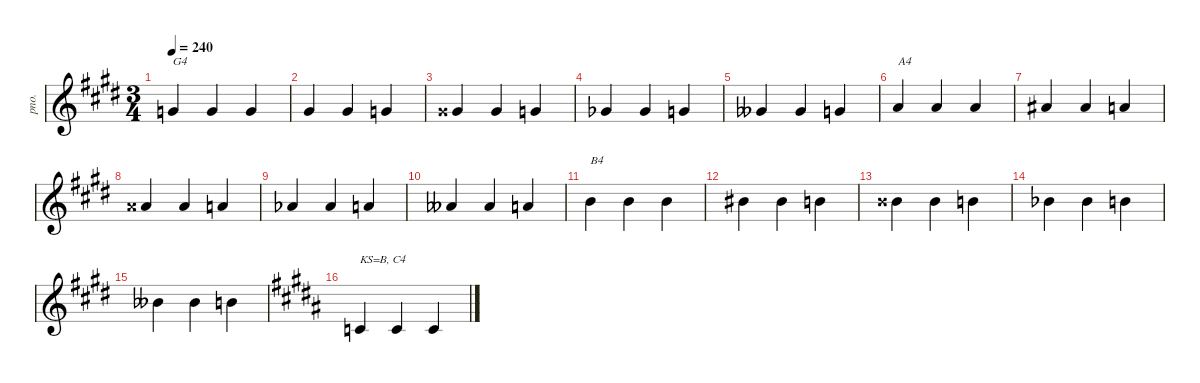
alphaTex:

\defaultSystemsLayout 4
\hideDynamics
\bracketExtendMode nobrackets
\track ("Acoustic Piano" "pno.") {instrument acousticgrandpiano}
\staff {score}
\tuning (E4 B3 G3 D3 A2 E2)
\ts (3 4)
\tempo 240
\clef g2
\ks e
8.2{acc forcenatural}.4{txt "G4" dy mf beam Up} 8.2{acc forcenatural}.4{beam Up} 8.2{acc forcenatural}.4{beam Up} |
9.2{acc #}.4{beam Up} 9.2{acc #}.4{beam Up} 8.2{acc forcenatural}.4{beam Up} |
10.2{acc x}.4{beam Up} 10.2{acc x}.4{beam Up} 8.2{acc forcenatural}.4{beam Up} |
7.2{acc b}.4{beam Up} 7.2{acc b}.4{beam Up} 8.2{acc forcenatural}.4{beam Up} |
6.2{acc bb}.4{beam Up} 6.2{acc bb}.4{beam Up} 8.2{acc forcenatural}.4{beam Up} |
10.2{acc forcenatural}.4{txt "A4" beam Up} 10.2{acc forcenatural}.4{beam Up} 10.2{acc forcenatural}.4{beam Up} |
11.2{acc #}.4{beam Up} 11.2{acc #}.4{beam Up} 10.2{acc forcenatural}.4{beam Up} |
12.2{acc x}.4{beam Up} 12.2{acc x}.4{beam Up} 10.2{acc forcenatural}.4{beam Up} |
9.2{acc b}.4{beam Up} 9.2{acc b}.4{beam Up} 10.2{acc forcenatural}.4{beam Up} |
8.2{acc bb}.4{beam Up} 8.2{acc bb}.4{beam Up} 10.2{acc forcenatural}.4{beam Up} |
12.2{acc forcenatural}.4{txt "B4" beam Down} 12.2{acc forcenatural}.4{beam Down} 12.2{acc forcenatural}.4{beam Down} |
13.2{acc #}.4{beam Down} 13.2{acc #}.4{beam Down} 12.2{acc forcenatural}.4{beam Down} |
14.2{acc x}.4{beam Down} 14.2{acc x}.4{beam Down} 12.2{acc forcenatural}.4{beam Down} |
11.2{acc b}.4{beam Down} 11.2{acc b}.4{beam Down} 12.2{acc forcenatural}.4{beam Down} |
10.2{acc bb}.4{beam Down} 10.2{acc bb}.4{beam Down} 12.2{acc forcenatural}.4{beam Down} |
\ks b
1.2{acc forcenatural}.4{txt "KS=B, C4" beam Up} 1.2{acc forcenatural}.4{beam Up} 1.2{acc forcenatural}.4{beam Up}
